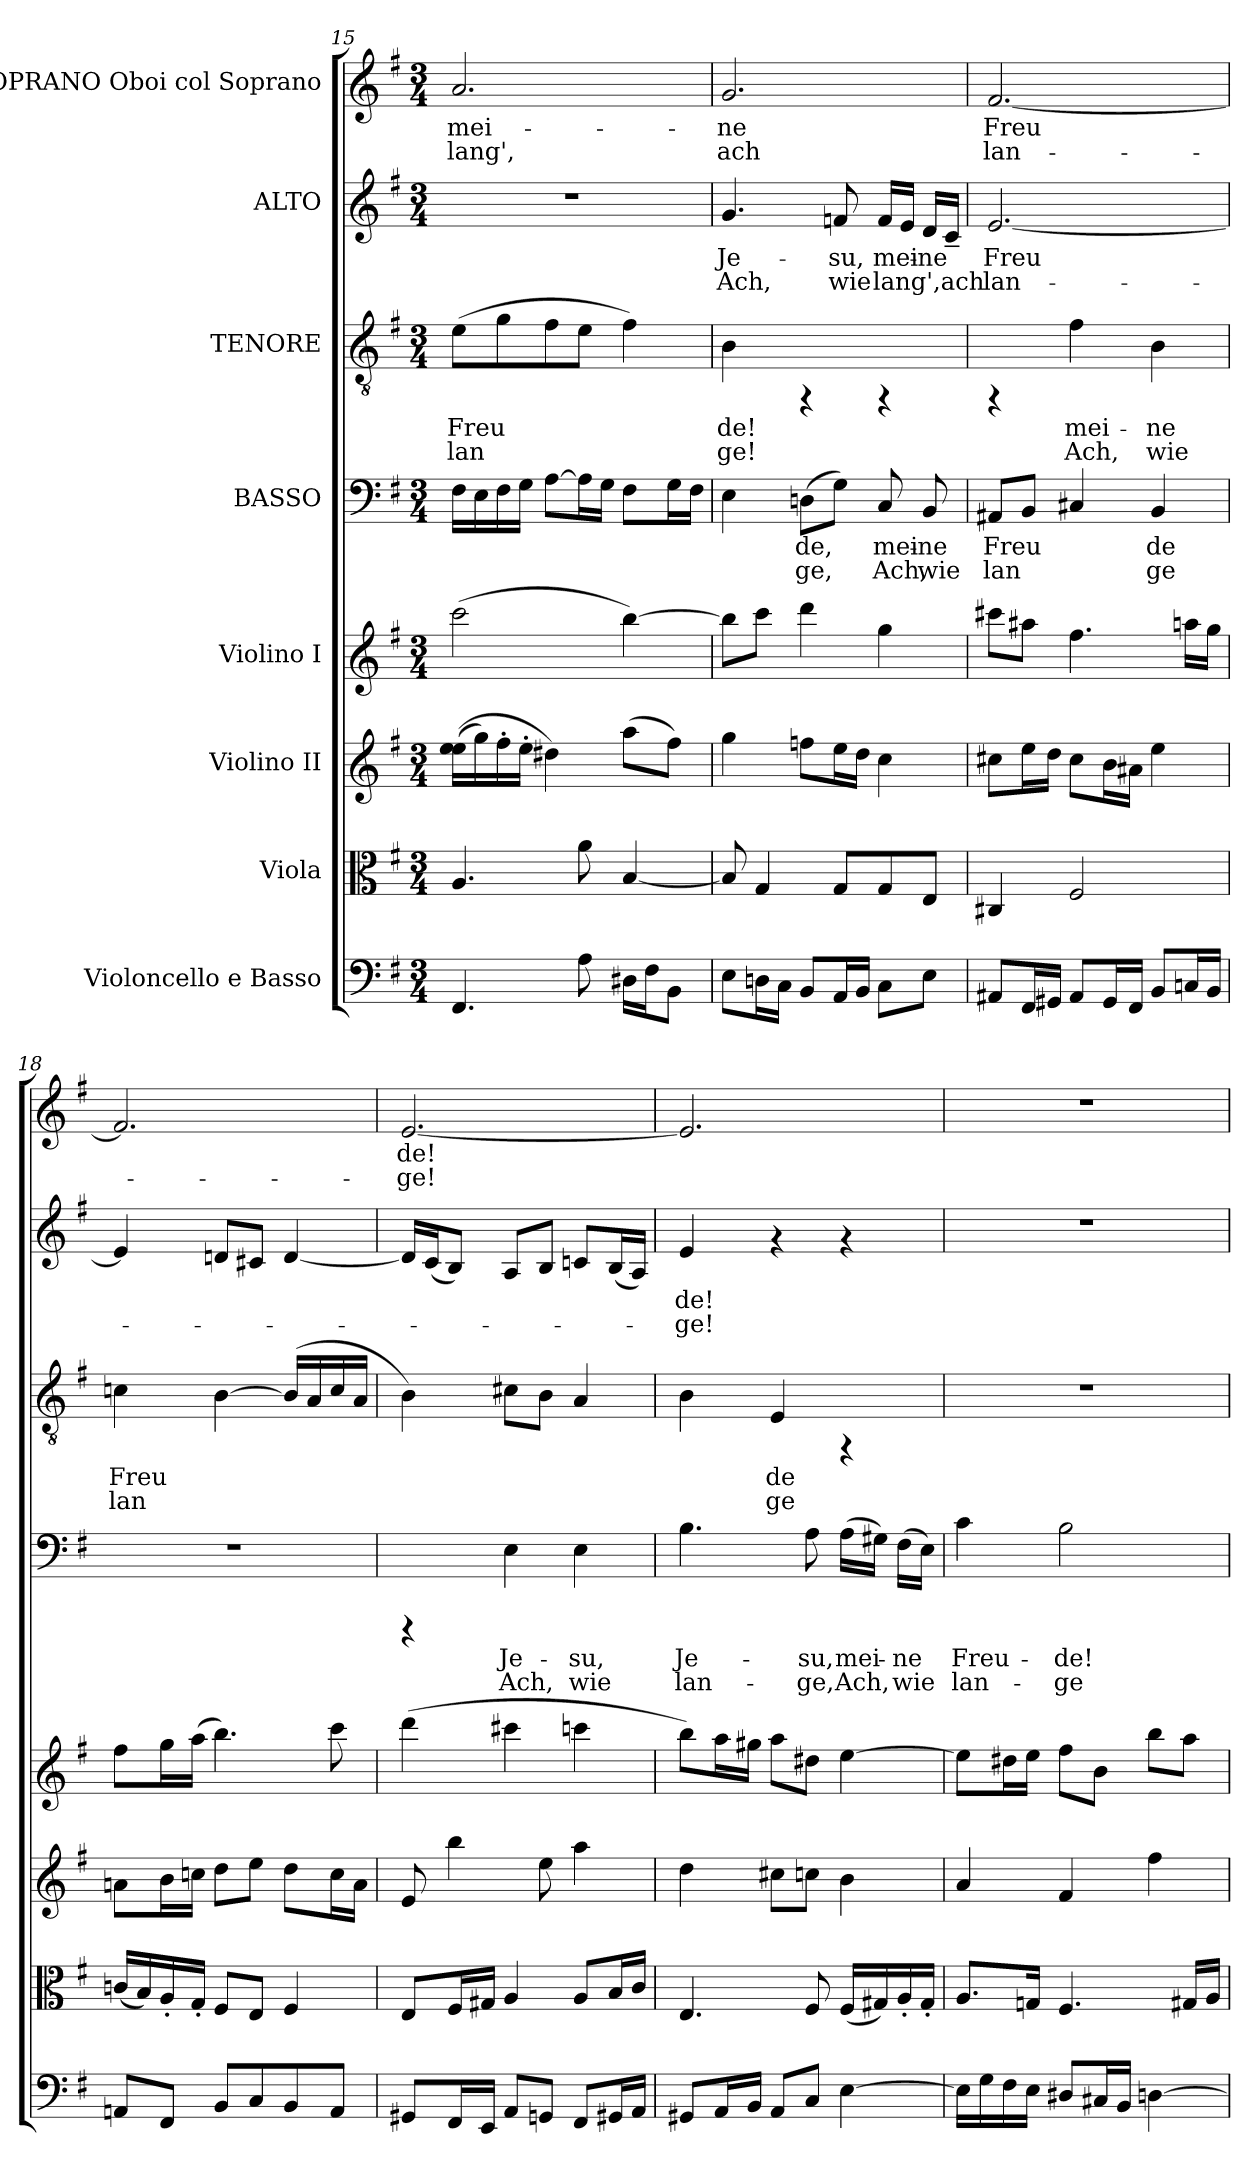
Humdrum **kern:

**kern	**kern	**kern	**kern	**kern	**text	**text	**kern	**text	**text	**kern	**text	**text	**kern	**text	**text
*part8	*part7	*part6	*part5	*part4	*part4	*part4	*part3	*part3	*part3	*part2	*part2	*part2	*part1	*part1	*part1
*staff8	*staff7	*staff6	*staff5	*staff4	*staff4	*staff4	*staff3	*staff3	*staff3	*staff2	*staff2	*staff2	*staff1	*staff1	*staff1
*I"Violoncello  e Basso	*I"Viola	*I"Violino II	*I"Violino I	*I"BASSO	*	*	*I"TENORE	*	*	*I"ALTO	*	*	*I"SOPRANO  Oboi col Soprano	*	*
*clefF4	*clefC3	*clefG2	*clefG2	*clefF4	*	*	*clefGv2	*	*	*clefG2	*	*	*clefG2	*	*
*k[f#]	*k[f#]	*k[f#]	*k[f#]	*k[f#]	*	*	*k[f#]	*	*	*k[f#]	*	*	*k[f#]	*	*
*G:	*G:	*G:	*G:	*G:	*	*	*G:	*	*	*G:	*	*	*G:	*	*
*M3/4	*M3/4	*M3/4	*M3/4	*M3/4	*	*	*M3/4	*	*	*M3/4	*	*	*M3/4	*	*
=15	=15	=15	=15	=15	=15	=15	=15	=15	=15	=15	=15	=15	=15	=15	=15
!	!	!	!	!	!LO:LY:b:cj	!	!	!LO:LY:b:cj	!LO:LY:b:cj	!	!	!	!	!LO:LY:b:cj	!LO:LY:b:cj
4.FF#/	4.A/	(>(>16ee\ 16ee\L	(>2ccc\	16F#\L	--	.	(>8e\L	Freu-	-lan-	2.r	.	.	2.a/	mei-	-lang',
!	!	!	!	!	!LO:LY:b:cj	!	!	!	!	!	!	!	!	!	!
.	.	16gg\)	.	16E\	--	.	.	.	.	.	.	.	.	.	.
!	!	!	!	!	!LO:LY:b:cj	!	!	!LO:LY:b:cj	!LO:LY:b:cj	!	!	!	!	!	!
.	.	16ff#'>\	.	16F#\	--	.	8g\	--	--	.	.	.	.	.	.
!	!	!	!	!	!LO:LY:b:cj	!	!	!	!	!	!	!	!	!	!
.	.	16ee'>\J	.	16G\J	--	.	.	.	.	.	.	.	.	.	.
!	!	!	!	!	!LO:LY:b:cj	!	!	!LO:LY:b:cj	!LO:LY:b:cj	!	!	!	!	!	!
.	.	4dd#X\)	.	[>8A\L	--	.	8f#\	--	--	.	.	.	.	.	.
!	!	!	!	!	!LO:LY:b:cj	!	!	!LO:LY:b:cj	!LO:LY:b:cj	!	!	!	!	!	!
8A\	8a\	.	.	16A\]	--	.	8e\J	--	--	.	.	.	.	.	.
!	!	!	!	!	!LO:LY:b:cj	!	!	!	!	!	!	!	!	!	!
.	.	.	.	16G\J	--	.	.	.	.	.	.	.	.	.	.
!	!	!	!	!	!LO:LY:b:cj	!	!	!LO:LY:b:cj	!LO:LY:b:cj	!	!	!	!	!	!
16D#X\L	[<4B/	(>8aa\L	[<4bb\)	8F#\L	--	.	4f#\)	--	--	.	.	.	.	.	.
16F#\	.	.	.	.	.	.	.	.	.	.	.	.	.	.	.
!	!	!	!	!	!LO:LY:b:cj	!	!	!	!	!	!	!	!	!	!
8BB\J	.	8ff#\J)	.	16G\	--	.	.	.	.	.	.	.	.	.	.
!	!	!	!	!	!LO:LY:b:cj	!	!	!	!	!	!	!	!	!	!
.	.	.	.	16F#\J	--	.	.	.	.	.	.	.	.	.	.
!!LO:PB:g=z
=16	=16	=16	=16	=16	=16	=16	=16	=16	=16	=16	=16	=16	=16	=16	=16
!	!	!	!	!	!LO:LY:b:cj	!LO:LY:b:cj	!	!LO:LY:b:cj	!LO:LY:b:cj	!	!LO:LY:b:cj	!LO:LY:b:cj	!	!LO:LY:b:cj	!LO:LY:b:cj
8E\L	8B/]	4gg\	8bb\L]	4E\	--	-	4B\	-de!	ge!	4.g/	Je-	-Ach,	2.g/	ne	ach
16Dn\	4G/	.	8ccc\J	.	.	.	.	.	.	.	.	.	.	.	.
16C\J	.	.	.	.	.	.	.	.	.	.	.	.	.	.	.
!	!	!	!	!	!LO:LY:b:cj	!LO:LY:b:cj	!	!	!	!	!	!	!	!	!
8BB/L	.	8ffn\L	4ddd\	(>8Dn\L	de,	ge,	4rFF	.	.	.	.	.	.	.	.
!	!	!	!	!	!LO:LY:b:cj	!LO:LY:b:cj	!	!	!	!	!LO:LY:b:cj	!LO:LY:b:cj	!	!	!
16AA/	8G/L	16ee\	.	8G\J)	.	-	.	.	.	8fn/	su,	wie	.	.	.
16BB/J	.	16dd\J	.	.	.	.	.	.	.	.	.	.	.	.	.
!	!	!	!	!	!LO:LY:b:cj	!LO:LY:b:cj	!	!	!	!	!LO:LY:b:cj	!LO:LY:b:cj	!	!	!
8C\L	8G/	4cc\	4gg\	8C/	-mei-	-Ach,	4rFF	.	.	16f/L	mei-	-lang',ach	.	.	.
!	!	!	!	!	!	!	!	!	!	!	!LO:LY:b:cj	!LO:LY:b:cj	!	!	!
.	.	.	.	.	.	.	.	.	.	16e/J	.	.	.	.	.
!	!	!	!	!	!LO:LY:b:cj	!LO:LY:b:cj	!	!	!	!	!LO:LY:b:cj	!LO:LY:b:cj	!	!	!
8E\J	8E/J	.	.	8BB/	ne	wie	.	.	.	16d/L	ne	.	.	.	.
!	!	!	!	!	!	!	!	!	!	!	!LO:LY:b:cj	!LO:LY:b:cj	!	!	!
.	.	.	.	.	.	.	.	.	.	16c~</J	.	.	.	.	.
=17	=17	=17	=17	=17	=17	=17	=17	=17	=17	=17	=17	=17	=17	=17	=17
!	!	!	!	!	!LO:LY:b:cj	!LO:LY:b:cj	!	!	!	!	!LO:LY:b:cj	!LO:LY:b:cj	!	!LO:LY:b:cj	!LO:LY:b:cj
8AA#X/L	4C#X/	8cc#X\L	8ccc#X\L	8AA#X/L	Freu-	-lan-	4rFF	.	.	[<2.e/	Freu-	-lan-	[<2.f#/	Freu-	-lan-
!	!	!	!	!	!LO:LY:b:cj	!LO:LY:b:cj	!	!	!	!	!	!	!	!	!
16FF#/	.	16ee\	8aa#X\J	8BB/J	--	-	.	.	.	.	.	.	.	.	.
16GG#X/J	.	16dd\J	.	.	.	.	.	.	.	.	.	.	.	.	.
!	!	!	!	!	!LO:LY:b:cj	!LO:LY:b:cj	!	!LO:LY:b:cj	!LO:LY:b:cj	!	!	!	!	!	!
8AA#/L	2F#/	8cc#\L	4.ff#\	4C#X/	-	-	4f#\	mei-	-Ach,	.	.	.	.	.	.
16GG#/	.	16b\	.	.	.	.	.	.	.	.	.	.	.	.	.
16FF#/J	.	16a#X\J	.	.	.	.	.	.	.	.	.	.	.	.	.
!	!	!	!	!	!LO:LY:b:cj	!LO:LY:b:cj	!	!LO:LY:b:cj	!LO:LY:b:cj	!	!	!	!	!	!
8BB/L	.	4ee\	.	4BB/	de	ge	4B\	ne	wie	.	.	.	.	.	.
16Cn/	.	.	16aan\L	.	.	.	.	.	.	.	.	.	.	.	.
16BB/J	.	.	16gg\J	.	.	.	.	.	.	.	.	.	.	.	.
=18	=18	=18	=18	=18	=18	=18	=18	=18	=18	=18	=18	=18	=18	=18	=18
!	!	!	!	!	!	!	!	!LO:LY:b:cj	!LO:LY:b:cj	!	!LO:LY:b:cj	!	!	!LO:LY:b:cj	!
8AAn/L	(<16cn/L	8an\L	8ff#\L	2.r	.	.	4cn\	Freu-	-lan-	4e/]	--	.	2.f#/]	--	.
.	16B/)	.	.	.	.	.	.	.	.	.	.	.	.	.	.
8FF#/J	16A'</	16b\	16gg\	.	.	.	.	.	.	.	.	.	.	.	.
.	16G'</J	16ccn\J	(<16aa\J	.	.	.	.	.	.	.	.	.	.	.	.
!	!	!	!	!	!	!	!	!LO:LY:b:cj	!LO:LY:b:cj	!	!LO:LY:b:cj	!	!	!	!
8BB/L	8F#/L	8dd\L	4.bb\)	.	.	.	[>4B\	--	--	8dn/L	--	.	.	.	.
!	!	!	!	!	!	!	!	!	!	!	!LO:LY:b:cj	!	!	!	!
8C/	8E/J	8ee\J	.	.	.	.	.	.	.	8c#X/J	--	.	.	.	.
!	!	!	!	!	!	!	!	!LO:LY:b:cj	!LO:LY:b:cj	!	!LO:LY:b:cj	!	!	!	!
8BB/	4F#/	8dd\L	.	.	.	.	(>16B/L]	--	--	[<4d/	--	.	.	.	.
!	!	!	!	!	!	!	!	!LO:LY:b:cj	!LO:LY:b:cj	!	!	!	!	!	!
.	.	.	.	.	.	.	16A/	--	--	.	.	.	.	.	.
!	!	!	!	!	!	!	!	!LO:LY:b:cj	!LO:LY:b:cj	!	!	!	!	!	!
8AA/J	.	16cc\	8ccc\	.	.	.	16c/	--	--	.	.	.	.	.	.
!	!	!	!	!	!	!	!	!LO:LY:b:cj	!LO:LY:b:cj	!	!	!	!	!	!
.	.	16a\J	.	.	.	.	16A/J	--	--	.	.	.	.	.	.
=19	=19	=19	=19	=19	=19	=19	=19	=19	=19	=19	=19	=19	=19	=19	=19
!	!	!	!	!	!	!	!	!LO:LY:b:cj	!	!	!LO:LY:b:cj	!	!	!LO:LY:b:cj	!LO:LY:b:cj
8GG#X/L	8E/L	8e/	(>4ddd\	4rCCC	.	.	4B\)	--	.	16d/L]	--	.	[<2.e/	-de!	ge!
!	!	!	!	!	!	!	!	!	!	!	!LO:LY:b:cj	!	!	!	!
.	.	.	.	.	.	.	.	.	.	(<16c/	--	.	.	.	.
!	!	!	!	!	!	!	!	!	!	!	!LO:LY:b:cj	!	!	!	!
16FF#/	16F#/	4bb\	.	.	.	.	.	.	.	8B/J)	--	.	.	.	.
16EE/J	16G#X/J	.	.	.	.	.	.	.	.	.	.	.	.	.	.
!	!	!	!	!	!LO:LY:b:cj	!LO:LY:b:cj	!	!LO:LY:b:cj	!	!	!LO:LY:b:cj	!	!	!	!
8AA/L	4A/	.	4ccc#X\	4E\	Je-	-Ach,	8c#X\L	--	.	8A/L	--	.	.	.	.
!	!	!	!	!	!	!	!	!LO:LY:b:cj	!	!	!LO:LY:b:cj	!	!	!	!
8GGn/J	.	8ee\	.	.	.	.	8B\J	--	.	8B/J	--	.	.	.	.
!	!	!	!	!	!LO:LY:b:cj	!LO:LY:b:cj	!	!LO:LY:b:cj	!	!	!LO:LY:b:cj	!	!	!	!
8FF#/L	8A/L	4aa\	4cccn\	4E\	su,	wie	4A/	--	.	8cn/L	--	.	.	.	.
!	!	!	!	!	!	!	!	!	!	!	!LO:LY:b:cj	!	!	!	!
16GG#X/	16B/	.	.	.	.	.	.	.	.	(>16B/	--	.	.	.	.
!	!	!	!	!	!	!	!	!	!	!	!LO:LY:b:cj	!	!	!	!
16AA/J	16c/J	.	.	.	.	.	.	.	.	16A/J)	--	.	.	.	.
!!LO:PB:g=z
=20	=20	=20	=20	=20	=20	=20	=20	=20	=20	=20	=20	=20	=20	=20	=20
!	!	!	!	!	!LO:LY:b:cj	!LO:LY:b:cj	!	!LO:LY:b:cj	!LO:LY:b:cj	!	!LO:LY:b:cj	!LO:LY:b:cj	!	!LO:LY:b:cj	!
8GG#X/L	4.E/	4dd\	8bb\L)	4.B\	Je-	-lan-	4B\	--	-	4e/	-de!	ge!	2.e/]	.	.
16AA/	.	.	16aa\	.	.	.	.	.	.	.	.	.	.	.	.
16BB/J	.	.	16gg#X\J	.	.	.	.	.	.	.	.	.	.	.	.
!	!	!	!	!	!	!	!	!LO:LY:b:cj	!LO:LY:b:cj	!	!	!	!	!	!
8AA/L	.	8cc#X\L	8aa\L	.	.	.	4E/	de	ge	4rf	.	.	.	.	.
!	!	!	!	!	!LO:LY:b:cj	!LO:LY:b:cj	!	!	!	!	!	!	!	!	!
8C/J	8F#/	8ccn\J	8dd#X\J	8A\	-su,	ge,	.	.	.	.	.	.	.	.	.
!	!	!	!	!	!LO:LY:b:cj	!LO:LY:b:cj	!	!	!	!	!	!	!	!	!
[>4E\	(<16F#/L	4b\	[>4ee\	(>16A\L	mei-	-Ach,	4rFF	.	.	4rf	.	.	.	.	.
!	!	!	!	!	!LO:LY:b:cj	!LO:LY:b:cj	!	!	!	!	!	!	!	!	!
.	16G#X/)	.	.	16G#X\J)	.	.	.	.	.	.	.	.	.	.	.
!	!	!	!	!	!LO:LY:b:cj	!LO:LY:b:cj	!	!	!	!	!	!	!	!	!
.	16A'</	.	.	(>16F#\L	ne	wie	.	.	.	.	.	.	.	.	.
!	!	!	!	!	!LO:LY:b:cj	!LO:LY:b:cj	!	!	!	!	!	!	!	!	!
.	16G#'</J	.	.	16E\J)	.	.	.	.	.	.	.	.	.	.	.
=21	=21	=21	=21	=21	=21	=21	=21	=21	=21	=21	=21	=21	=21	=21	=21
!	!	!	!	!	!LO:LY:b:cj	!LO:LY:b:cj	!	!	!	!	!	!	!	!	!
16E\L]	8.A/L	4a/	8ee\L]	4c\	Freu-	-lan-	2.r	.	.	2.r	.	.	2.r	.	.
16G\	.	.	.	.	.	.	.	.	.	.	.	.	.	.	.
16F#\	.	.	16dd#X\	.	.	.	.	.	.	.	.	.	.	.	.
16E\J	16Gn/J	.	16ee\J	.	.	.	.	.	.	.	.	.	.	.	.
!	!	!	!	!	!LO:LY:b:cj	!LO:LY:b:cj	!	!	!	!	!	!	!	!	!
8D#X/L	4.F#/	4f#/	8ff#\L	2B\	-de!	ge	.	.	.	.	.	.	.	.	.
16C#X/	.	.	8b\J	.	.	.	.	.	.	.	.	.	.	.	.
16BB/J	.	.	.	.	.	.	.	.	.	.	.	.	.	.	.
[>4Dn\	.	4ff#\	8bb\L	.	.	.	.	.	.	.	.	.	.	.	.
.	16G#X/L	.	8aa\J	.	.	.	.	.	.	.	.	.	.	.	.
.	16A/J	.	.	.	.	.	.	.	.	.	.	.	.	.	.
=	=	=	=	=	=	=	=	=	=	=	=	=	=	=	=
*-	*-	*-	*-	*-	*-	*-	*-	*-	*-	*-	*-	*-	*-	*-	*-
